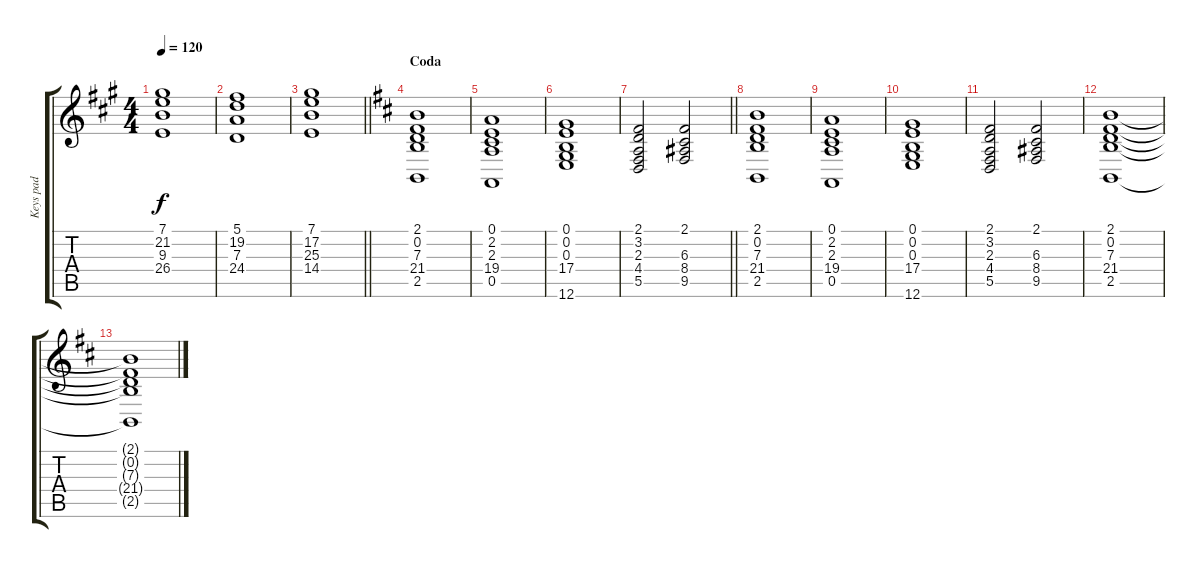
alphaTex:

\track ("Keys pad" "Keys pad") {instrument stringensemble1}
\staff {score tabs}
\tuning (E4 B3 G3 D3 A2 E2) {hide}
\ts (4 4)
\tempo 120
\clef g2
\ks f#minor
(7.1 21.2 9.3 26.4).1{dy f} |
(5.1 19.2 7.3 24.4).1 |
\barLineRight lightlight
(7.1 17.2 25.3 14.4).1 |
\section ("" "Coda")
\ks bminor
(2.1 0.2 7.3 21.4 2.5).1 |
(0.1 2.2 2.3 19.4 0.5).1 |
(0.1 0.2 0.3 17.4 12.6).1 |
\barLineRight lightlight
(2.1 3.2 2.3 4.4 5.5).2 (2.1 6.3 8.4 9.5).2 |
(2.1 0.2 7.3 21.4 2.5).1 |
(0.1 2.2 2.3 19.4 0.5).1 |
(0.1 0.2 0.3 17.4 12.6).1 |
(2.1 3.2 2.3 4.4 5.5).2 (2.1 6.3 8.4 9.5).2 |
(2.1 0.2 7.3 21.4 2.5).1 |
(2.1{t} 0.2{t} 7.3{t} 21.4{t} 2.5{t}).1
